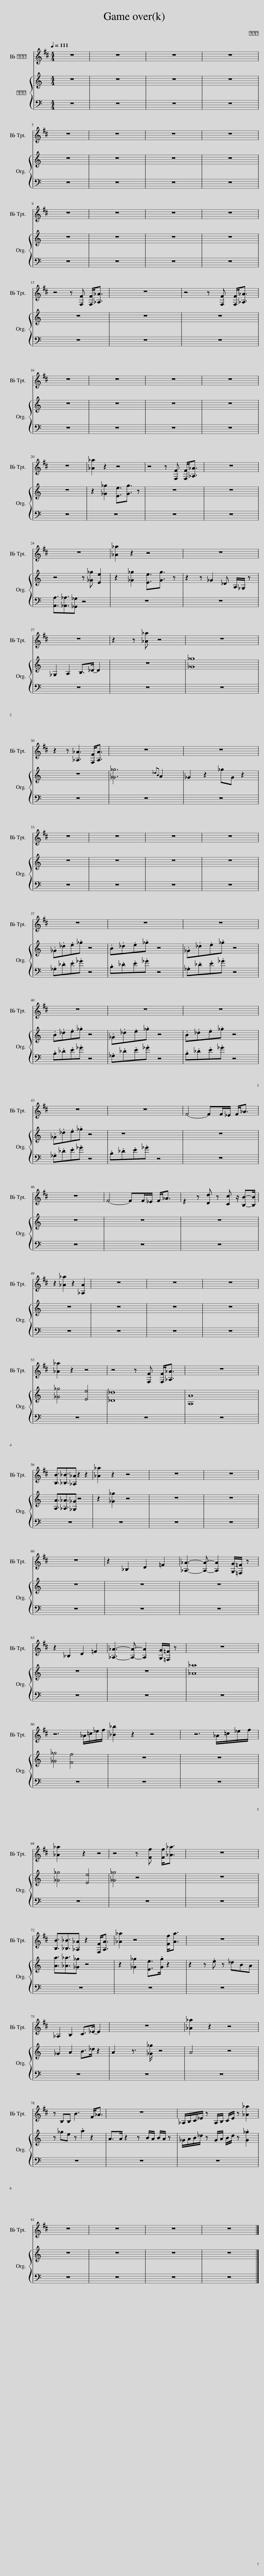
X:1
%%score 1 { 2 | 3 }
L:1/8
Q:1/4=111
M:4/4
I:linebreak $
K:C
V:1 treble transpose=-2
V:2 treble
V:3 bass
V:1
[K:D] z8 | z8 | z8 | z8 |$ z8 | %5
 z8 | z8 | z8 |$ z8 | z8 | %10
 z8 | z8 |$ z4 z [F,F] [F,F]<[_A,_A] | z8 | z4 z [F,F] [F,F]<[_A,_A] |$ %15
 z8 | z8 | z8 | z8 |$ z8 | %20
 [_A_a]2 z2 z4 | z4 z [F,F] [F,F]<[_A,_A] | z8 |$ z8 | [_A_a]2 z2 z4 | %25
 z8 |$ z8 | z2 z [_A_a] z4 | z8 |$ z2 z [_A,_A]3 [F,F]<[A,A] | %30
 z8 | z8 |$ z8 | z8 | z8 | %35
 z8 |$ z8 | z8 | z8 |$ z8 | %40
 z8 | z8 |$ z8 | z8 | F4- FF/_E/ F<_A |$ %45
 z8 | F4- FF/_E/ F<_A | z2 z [Dd] z [Cc] z/ [B,B]-[B,B]/ |$ z2 [_A_a]2 z2 [_A,A]2 | z8 | %50
 z8 | z8 |$ [_A_a]2 z2 z4 | z4 z [F,F] [F,F]<[_A,_A] | z8 |$ %55
 [B,B]3/2[_B,_B]3/2[_A,_A] z2 z2 | [_A_a]2 z2 z4 | z8 | z8 |$ z8 | %60
 z2 _B,2 D2 =F2 | [_A,_A]3- [A,A]- [A,A]2 [G,G]/[=F,=F]/ z |$ z2 _B,2 D2 =F2 | [_A,_A]3- [A,A]- [A,A]2 [G,G]/[=F,=F]/ z | z8 |$ %65
 z6 _A/=c/_e/f/ | [_B_b]2 z2 z4 | z6 _A/=c/_e/f/ |$ [_A_a]2 z2 z4 | z4 z [Ff] [Ff]<[_A_a] | %70
 z8 |$ [B,B]3/2[_B,_B]3/2[_A,_A] z2 [F,F]<[A,A] | [_A_a]2 z4 [Ff]<[Aa] | z8 |$ _A,2 B,2 C>_E- E2 | %75
 z8 | [_A_a]2 z2 z4 |$ z B,B, B3 F<_A | z8 | _A,/B,/C/_E/ z A,/B,/ C/E/ z [_A_a]2 |$ %80
 z8 | z8 | z8 | z8 |] %84
V:2
 z8 | z8 | z8 | z8 |$ z8 | %5
 z8 | z8 | z8 |$ z8 | z8 | %10
 z8 | z8 |$ z8 | z8 | z8 |$ %15
 z8 | z8 | z8 | z8 |$ z8 | %20
 z2 [_G_g]2 [Ee]3/2[Gg]3/2 z | z8 | z8 |$ z4 z [_G_g] [Ee]2 | z2 [_G_g]2 [Ee]3/2[Gg]3/2 z | %25
 z2 z _G2 _D A,/_G,/ z |$ _G,2 A,2 B,>_D- D2 | z8 | [_G_g]8 |$ z8 | %30
 [_G_g]6{_dB} A2 | _G2 z2 _gG z2 |$ z8 | z8 | z8 | %35
 z8 |$ ._G._d.e._g z4 | .B._d.e._g z4 | ._G._d.e._g z4 |$ .B._d.e._g z4 | %40
 ._G._d.e._g z4 | .B._d.e._g z4 |$ ._G._d.e._g z4 | z8 | z8 |$ %45
 z8 | z8 | z8 |$ z8 | z8 | %50
 z8 | z8 |$ [_G_g]4 [Ee]4 | [_D_d]8 | [A,A]8 |$ %55
 [A,A]3/2[_A,_A]3/2[_G,_G] z4 | z2 [_G_g]2 z4 | z8 | z8 |$ z8 | %60
 z8 | z8 |$ z8 | z8 | [_A_a]8 |$ %65
 [_G_g]4 [Ff]4 | z8 | z8 |$ [_G_g]4 [Ee]4 | [_G_g]4 z4 | %70
 z8 |$ [Aa]3/2[_A_a]3/2[_G_g] z4 | z2 [_G_g]2 [Ee]>.[Gg] z2 | z2 z .e z _dBA |$ _G2 A2 B>_d z2 | %75
 A2 z3/2 [_G_g]/ z4 | A4 z4 |$ z _ge z .a2 z2 | A>A z2 z B/A/ B/A/ z | _G/A/B/_d/ z G/A/ B/d/ z .[G_g]2 |$ %80
 z8 | z8 | z8 | z8 |] %84
V:3
 z8 | z8 | z8 | z8 |$ z8 | %5
 z8 | z8 | z8 |$ z8 | z8 | %10
 z8 | z8 |$ z8 | z8 | z8 |$ %15
 z8 | z8 | z8 | z8 |$ z8 | %20
 z8 | z8 | z8 |$ [A,,A,]3/2[_A,,_A,]3/2[_G,,_G,] z4 | z8 | %25
 z8 |$ z8 | z8 | z8 |$ z8 | %30
 z8 | z8 |$ z8 | z8 | z8 | %35
 z8 |$ ._G,._D.E._G z4 | .B,._D.E._G z4 | ._G,._D.E._G z4 |$ .B,._D.E._G z4 | %40
 ._G,._D.E._G z4 | .B,._D.E._G z4 |$ ._G,._D.E._G z4 | .B,._D.E._G z4 | z8 |$ %45
 z8 | z8 | z8 |$ z8 | z8 | %50
 z8 | z8 |$ z8 | z8 | z8 |$ %55
 z8 | z8 | z8 | z8 |$ z8 | %60
 z8 | z8 |$ z8 | z8 | z8 |$ %65
 z8 | z8 | z8 |$ z8 | z8 | %70
 z8 |$ z8 | z8 | z8 |$ z8 | %75
 z8 | z8 |$ z8 | z8 | z8 |$ %80
 z8 | z8 | z8 | z8 |] %84
